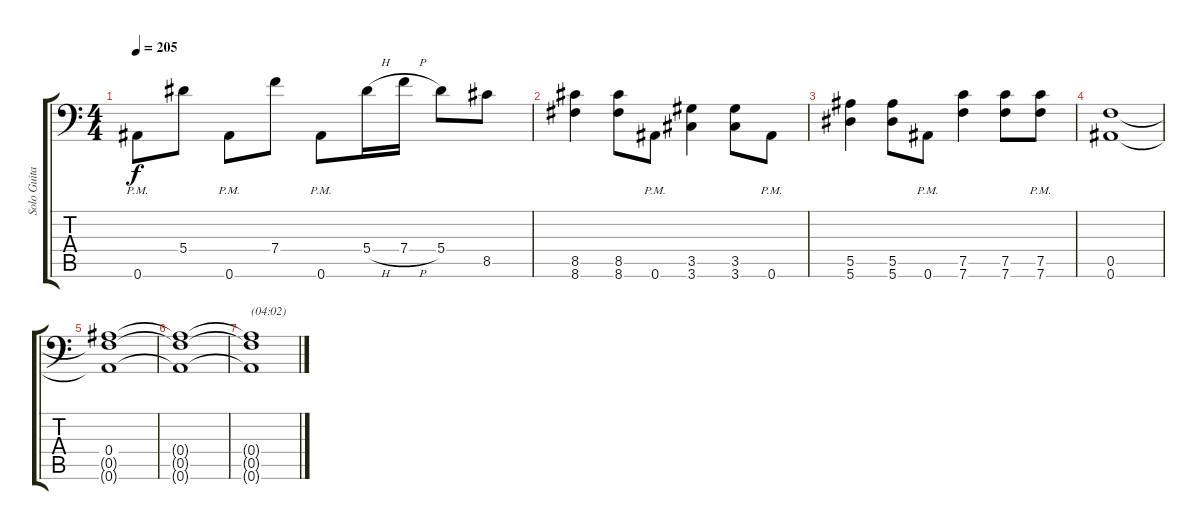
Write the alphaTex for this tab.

\track ("Solo Guitar" "Solo Guita") {instrument distortionguitar}
\staff {score tabs}
\tuning (C4 G3 Eb3 Bb2 F2 Bb1) {hide}
\ts (4 4)
\tempo 205
\clef f4
\ks c
0.6{pm}.8{dy f} 5.4.8 0.6{pm}.8 7.4.8 0.6{pm}.8 5.4{h}.16 7.4{h}.16 5.4.8 8.5.8 |
(8.5 8.6).4 (8.5 8.6).8 0.6{pm}.8 (3.5 3.6).4 (3.5 3.6).8 0.6{pm}.8 |
(5.5 5.6).4 (5.5 5.6).8 0.6{pm}.8 (7.5 7.6).4 (7.5 7.6).8 (7.5 7.6{pm}).8 |
(0.5 0.6).1 |
(0.4 0.5{t} 0.6{t}).1 |
(0.4{t} 0.5{t} 0.6{t}).1 |
(0.4{t} 0.5{t} 0.6{t}).1{txt "(04:02)"}
